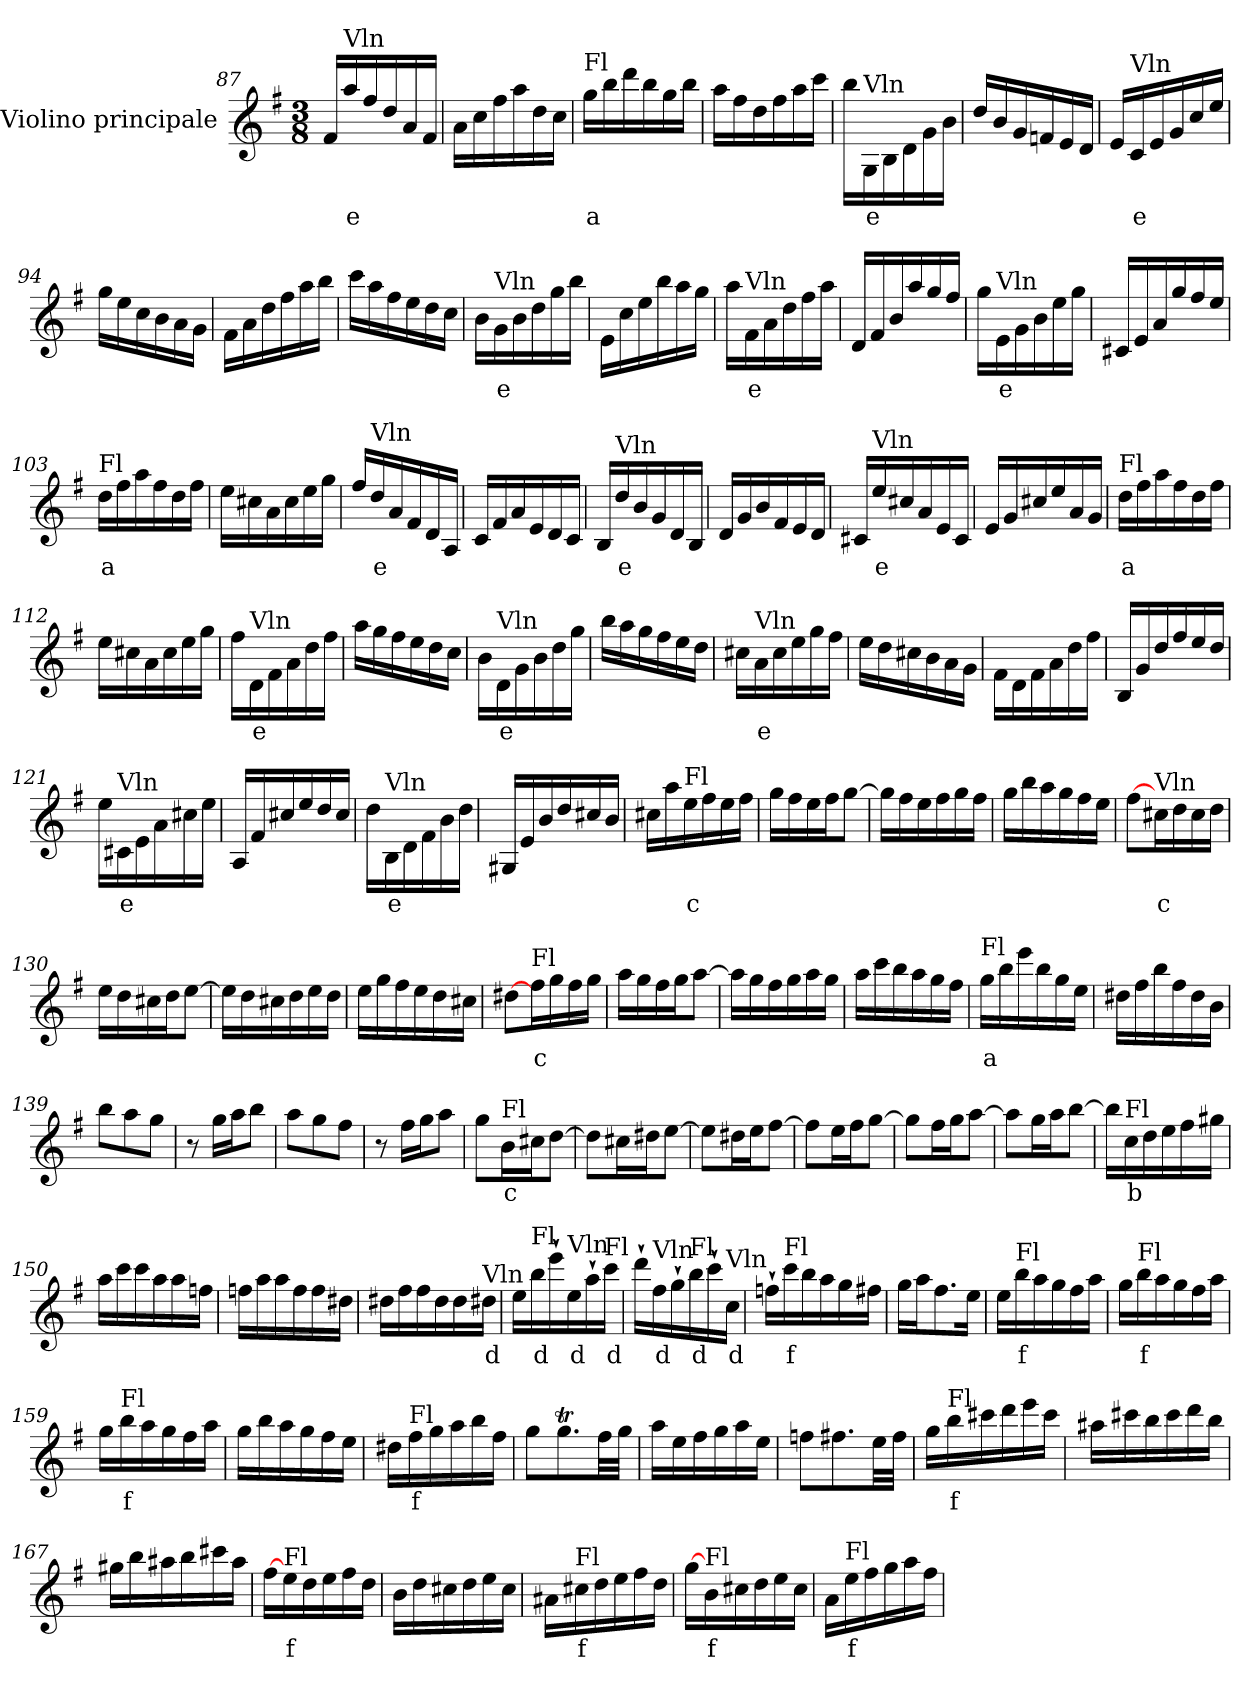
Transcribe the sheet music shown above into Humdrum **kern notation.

**kern	**text
*part1	*part1
*staff1	*staff1
*I"Violino principale	*
*I'Vln. p.	*
*clefG2	*
*k[f#]	*
*M3/8	*
=87	=87
16f#/LL	.
!LO:TX:a:t=Vln	!
!	!LO:LY:color=#FF0000
16aa/	e
16ff#/	.
16dd/	.
16a/	.
16f#/JJ	.
=88	=88
16a\LL	.
16cc\	.
16ff#\	.
16aa\	.
16dd\	.
16cc\JJ	.
=89	=89
!LO:TX:a:t=Fl	!
!	!LO:LY:color=#FF0000
16gg\LL	a
16bb\	.
16ddd\	.
16bb\	.
16gg\	.
16bb\JJ	.
=90	=90
16aa\LL	.
16ff#\	.
16dd\	.
16ff#\	.
16aa\	.
16ccc\JJ	.
=91	=91
16bb\LL	.
!LO:TX:a:t=Vln	!
!	!LO:LY:color=#FF0000
16G\	e
16B\	.
16d\	.
16g\	.
16b\JJ	.
=92	=92
16dd/LL	.
16b/	.
16g/	.
16fn/	.
16e/	.
16d/JJ	.
=93	=93
16e/LL	.
!LO:TX:a:t=Vln	!
!	!LO:LY:color=#FF0000
16c/	e
16e/	.
16g/	.
16cc/	.
16ee/JJ	.
=94	=94
16gg\LL	.
16ee\	.
16cc\	.
16b\	.
16a\	.
16g\JJ	.
=95	=95
16f#\LL	.
16a\	.
16dd\	.
16ff#\	.
16aa\	.
16bb\JJ	.
=96	=96
16ccc\LL	.
16aa\	.
16ff#\	.
16ee\	.
16dd\	.
16cc\JJ	.
=97	=97
16b\LL	.
!LO:TX:a:t=Vln	!
!	!LO:LY:color=#FF0000
16g\	e
16b\	.
16dd\	.
16gg\	.
16bb\JJ	.
=98	=98
16e\LL	.
16cc\	.
16ee\	.
16bb\	.
16aa\	.
16gg\JJ	.
=99	=99
16aa\LL	.
!LO:TX:a:t=Vln	!
!	!LO:LY:color=#FF0000
16f#\	e
16a\	.
16dd\	.
16ff#\	.
16aa\JJ	.
=100	=100
16d/LL	.
16f#/	.
16b/	.
16aa/	.
16gg/	.
16ff#/JJ	.
=101	=101
16gg\LL	.
!LO:TX:a:t=Vln	!
!	!LO:LY:color=#FF0000
16e\	e
16g\	.
16b\	.
16ee\	.
16gg\JJ	.
=102	=102
16c#X/LL	.
16e/	.
16a/	.
16gg/	.
16ff#/	.
16ee/JJ	.
=103	=103
!LO:TX:a:t=Fl	!
!	!LO:LY:color=#FF0000
16dd\LL	a
16ff#\	.
16aa\	.
16ff#\	.
16dd\	.
16ff#\JJ	.
=104	=104
16ee\LL	.
16cc#X\	.
16a\	.
16cc#\	.
16ee\	.
16gg\JJ	.
=105	=105
16ff#/LL	.
!LO:TX:a:t=Vln	!
!	!LO:LY:color=#FF0000
16dd/	e
16a/	.
16f#/	.
16d/	.
16A/JJ	.
=106	=106
16c/LL	.
16f#/	.
16a/	.
16e/	.
16d/	.
16c/JJ	.
=107	=107
16B/LL	.
!LO:TX:a:t=Vln	!
!	!LO:LY:color=#FF0000
16dd/	e
16b/	.
16g/	.
16d/	.
16B/JJ	.
=108	=108
16d/LL	.
16g/	.
16b/	.
16f#/	.
16e/	.
16d/JJ	.
=109	=109
16c#X/LL	.
!LO:TX:a:t=Vln	!
!	!LO:LY:color=#FF0000
16ee/	e
16cc#X/	.
16a/	.
16e/	.
16c#/JJ	.
=110	=110
16e/LL	.
16g/	.
16cc#X/	.
16ee/	.
16a/	.
16g/JJ	.
=111	=111
!LO:TX:a:t=Fl	!
!	!LO:LY:color=#FF0000
16dd\LL	a
16ff#\	.
16aa\	.
16ff#\	.
16dd\	.
16ff#\JJ	.
=112	=112
16ee\LL	.
16cc#X\	.
16a\	.
16cc#\	.
16ee\	.
16gg\JJ	.
=113	=113
16ff#\LL	.
!LO:TX:a:t=Vln	!
!	!LO:LY:color=#FF0000
16d\	e
16f#\	.
16a\	.
16dd\	.
16ff#\JJ	.
=114	=114
16aa\LL	.
16gg\	.
16ff#\	.
16ee\	.
16dd\	.
16cc\JJ	.
=115	=115
16b\LL	.
!LO:TX:a:t=Vln	!
!	!LO:LY:color=#FF0000
16d\	e
16g\	.
16b\	.
16dd\	.
16gg\JJ	.
=116	=116
16bb\LL	.
16aa\	.
16gg\	.
16ff#\	.
16ee\	.
16dd\JJ	.
=117	=117
16cc#X\LL	.
!LO:TX:a:t=Vln	!
!	!LO:LY:color=#FF0000
16a\	e
16cc#\	.
16ee\	.
16gg\	.
16ff#\JJ	.
=118	=118
16ee\LL	.
16dd\	.
16cc#X\	.
16b\	.
16a\	.
16g\JJ	.
=119	=119
16f#\LL	.
16d\	.
16f#\	.
16a\	.
16dd\	.
16ff#\JJ	.
=120	=120
16B/LL	.
16g/	.
16dd/	.
16ff#/	.
16ee/	.
16dd/JJ	.
=121	=121
16ee\LL	.
!LO:TX:a:t=Vln	!
!	!LO:LY:color=#FF0000
16c#X\	e
16e\	.
16a\	.
16cc#X\	.
16ee\JJ	.
=122	=122
16A/LL	.
16f#/	.
16cc#X/	.
16ee/	.
16dd/	.
16cc#/JJ	.
=123	=123
16dd\LL	.
!LO:TX:a:t=Vln	!
!	!LO:LY:color=#FF0000
16B\	e
16d\	.
16f#\	.
16b\	.
16dd\JJ	.
=124	=124
16G#X/LL	.
16e/	.
16b/	.
16dd/	.
16cc#X/	.
16b/JJ	.
=125	=125
16cc#X\LL	.
16aa\	.
!LO:TX:a:t=Fl	!
!	!LO:LY:color=#FF0000
16ee\	c
16ff#\	.
16ee\	.
16ff#\JJ	.
=126	=126
16gg\LL	.
16ff#\	.
16ee\	.
16ff#\J	.
[8gg\J	.
=127	=127
16gg\LL]	.
16ff#\	.
16ee\	.
16ff#\	.
16gg\	.
16ff#\JJ	.
=128	=128
16gg\LL	.
16bb\	.
16aa\	.
16gg\	.
16ff#\	.
16ee\JJ	.
=129	=129
[8ff#\L	.
!LO:TX:a:t=Vln	!
!	!LO:LY:color=#FF0000
16cc#X\L	c
16dd\	.
16cc#\	.
16dd\JJ	.
=130	=130
16ee\LL	.
16dd\	.
16cc#X\	.
16dd\J	.
[8ee\J	.
=131	=131
16ee\LL]	.
16dd\	.
16cc#X\	.
16dd\	.
16ee\	.
16dd\JJ	.
=132	=132
16ee\LL	.
16gg\	.
16ff#\	.
16ee\	.
16dd\	.
16cc#X\JJ	.
=133	=133
[8dd#X\L	.
!LO:TX:a:t=Fl	!
!	!LO:LY:color=#FF0000
16ff#\L	c
16gg\	.
16ff#\	.
16gg\JJ	.
=134	=134
16aa\LL	.
16gg\	.
16ff#\	.
16gg\J	.
[8aa\J	.
=135	=135
16aa\LL]	.
16gg\	.
16ff#\	.
16gg\	.
16aa\	.
16gg\JJ	.
=136	=136
16aa\LL	.
16ccc\	.
16bb\	.
16aa\	.
16gg\	.
16ff#\JJ	.
=137	=137
!LO:TX:a:t=Fl	!
!	!LO:LY:color=#FF0000
16gg\LL	a
16bb\	.
16eee\	.
16bb\	.
16gg\	.
16ee\JJ	.
=138	=138
16dd#X\LL	.
16ff#\	.
16bb\	.
16ff#\	.
16dd#\	.
16b\JJ	.
=139	=139
8bb\L	.
8aa\	.
8gg\J	.
=140	=140
8r	.
16gg\LL	.
16aa\J	.
8bb\J	.
=141	=141
8aa\L	.
8gg\	.
8ff#\J	.
=142	=142
8r	.
16ff#\LL	.
16gg\J	.
8aa\J	.
=143	=143
8gg\L	.
!LO:TX:a:t=Fl	!
!	!LO:LY:color=#FF0000
16b\L	c
16cc#X\J	.
[8dd\J	.
=144	=144
8dd\L]	.
16cc#X\L	.
16dd#X\J	.
[8ee\J	.
=145	=145
8ee\L]	.
16dd#X\L	.
16ee\J	.
[8ff#\J	.
=146	=146
8ff#\L]	.
16ee\L	.
16ff#\J	.
[8gg\J	.
=147	=147
8gg\L]	.
16ff#\L	.
16gg\J	.
[8aa\J	.
=148	=148
8aa\L]	.
16gg\L	.
16aa\J	.
[8bb\J	.
=149	=149
16bb\LL]	.
!LO:TX:a:t=Fl	!
!	!LO:LY:color=#FF0000
16cc\	b
16dd\	.
16ee\	.
16ff#\	.
16gg#X\JJ	.
=150	=150
16aa\LL	.
16ccc\	.
16ccc\	.
16aa\	.
16aa\	.
16ffn\JJ	.
=151	=151
16ffn\LL	.
16aa\	.
16aa\	.
16ff\	.
16ff\	.
16dd#X\JJ	.
=152	=152
16dd#X\LL	.
16ff#\	.
16ff#\	.
16dd#\	.
16dd#\	.
!LO:TX:a:t=Vln	!
!	!LO:LY:color=#FF0000
16dd#X\JJ	d
=153	=153
16ee\LL	.
!LO:TX:a:t=Fl	!
!	!LO:LY:color=#FF0000
16bb\	d
16eee`\	.
!LO:TX:a:t=Vln	!
!	!LO:LY:color=#FF0000
16ee\	d
16aa`\	.
!LO:TX:a:t=Fl	!
!	!LO:LY:color=#FF0000
16ccc\JJ	d
=154	=154
16ddd`\LL	.
!LO:TX:a:t=Vln	!
!	!LO:LY:color=#FF0000
16ff#\	d
16gg`\	.
!LO:TX:a:t=Fl	!
!	!LO:LY:color=#FF0000
16bb\	d
16ccc`\	.
!LO:TX:a:t=Vln	!
!	!LO:LY:color=#FF0000
16cc\JJ	d
=155	=155
16ffn`\LL	.
!LO:TX:a:t=Fl	!
!	!LO:LY:color=#FF0000
16ccc\	f
16bb\	.
16aa\	.
16gg\	.
16ff#\JJ	.
=156	=156
16gg\LL	.
16aa\J	.
8.ff#\	.
16ee\Jk	.
=157	=157
16ee\LL	.
!LO:TX:a:t=Fl	!
!	!LO:LY:color=#FF0000
16bb\	f
16aa\	.
16gg\	.
16ff#\	.
16aa\JJ	.
=158	=158
16gg\LL	.
!LO:TX:a:t=Fl	!
!	!LO:LY:color=#FF0000
16bb\	f
16aa\	.
16gg\	.
16ff#\	.
16aa\JJ	.
=159	=159
16gg\LL	.
!LO:TX:a:t=Fl	!
!	!LO:LY:color=#FF0000
16bb\	f
16aa\	.
16gg\	.
16ff#\	.
16aa\JJ	.
=160	=160
16gg\LL	.
16bb\	.
16aa\	.
16gg\	.
16ff#\	.
16ee\JJ	.
=161	=161
16dd#X\LL	.
!LO:TX:a:t=Fl	!
!	!LO:LY:color=#FF0000
16ff#\	f
16gg\	.
16aa\	.
16bb\	.
16ff#\JJ	.
=162	=162
8gg\L	.
8.ggT\	.
32ff#\LL	.
32gg\JJJ	.
=163	=163
16aa\LL	.
16ee\	.
16ff#\	.
16gg\	.
16aa\	.
16ee\JJ	.
=164	=164
8ffn\L	.
8.ff#X\	.
32ee\LL	.
32ff#\JJJ	.
=165	=165
16gg\LL	.
!LO:TX:a:t=Fl	!
!	!LO:LY:color=#FF0000
16bb\	f
16ccc#X\	.
16ddd\	.
16eee\	.
16ccc#\JJ	.
=166	=166
16aa#X\LL	.
16ccc#X\	.
16bb\	.
16ccc#\	.
16ddd\	.
16bb\JJ	.
=167	=167
16gg#X\LL	.
16bb\	.
16aa#X\	.
16bb\	.
16ccc#X\	.
16aa#\JJ	.
=168	=168
[16ff#\LL	.
!LO:TX:a:t=Fl	!
!	!LO:LY:color=#FF0000
16ee\	f
16dd\	.
16ee\	.
16ff#\	.
16dd\JJ	.
=169	=169
16b\LL	.
16dd\	.
16cc#X\	.
16dd\	.
16ee\	.
16cc#\JJ	.
=170	=170
16a#X\LL	.
!LO:TX:a:t=Fl	!
!	!LO:LY:color=#FF0000
16cc#X\	f
16dd\	.
16ee\	.
16ff#\	.
16dd\JJ	.
=171	=171
[16gg\LL	.
!LO:TX:a:t=Fl	!
!	!LO:LY:color=#FF0000
16b\	f
16cc#X\	.
16dd\	.
16ee\	.
16cc#\JJ	.
=172	=172
16a\LL	.
!LO:TX:a:t=Fl	!
!	!LO:LY:color=#FF0000
16ee\	f
16ff#\	.
16gg\	.
16aa\	.
16ff#\JJ	.
=	=
*-	*-
